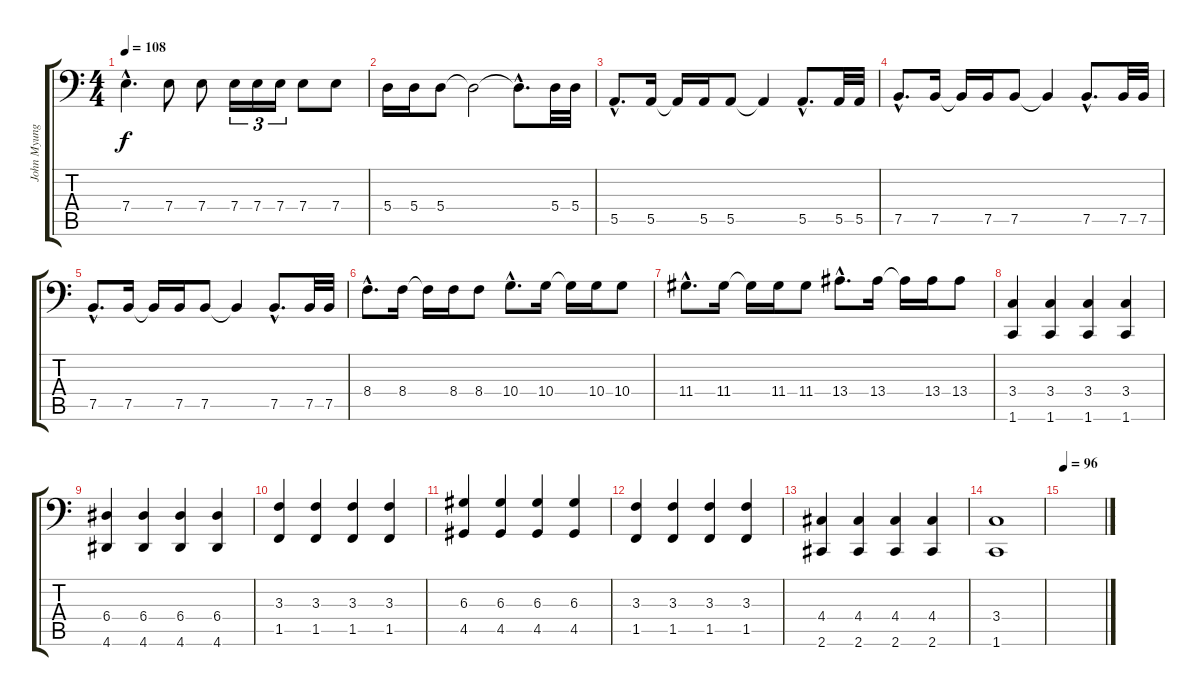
\track ("John Myung - 6 Strings Bass" "John Myung") {instrument electricbassfinger}
\staff {score tabs}
\tuning (C3 G2 D2 A1 E1 B0) {hide}
\ts (4 4)
\tempo 108
\clef f4
\ks c
7.4{hac}.4{d dy f} 7.4.8 7.4.8 7.4.16{tu (3 2)} 7.4.16{tu (3 2)} 7.4.16{tu (3 2)} 7.4.8 7.4.8 |
5.4.16 5.4.16 5.4.8 5.4{t}.2 5.4{hac t}.8{d} 5.4.32 5.4.32 |
5.5{hac}.8{d} 5.5.16 5.5{t}.16 5.5.16 5.5.8 5.5{t}.4 5.5{hac}.8{d} 5.5.32 5.5.32 |
7.5{hac}.8{d} 7.5.16 7.5{t}.16 7.5.16 7.5.8 7.5{t}.4 7.5{hac}.8{d} 7.5.32 7.5.32 |
7.5{hac}.8{d} 7.5.16 7.5{t}.16 7.5.16 7.5.8 7.5{t}.4 7.5{hac}.8{d} 7.5.32 7.5.32 |
8.4{hac}.8{d} 8.4.16 8.4{t}.16 8.4.16 8.4.8 10.4{hac}.8{d} 10.4.16 10.4{t}.16 10.4.16 10.4.8 |
11.4{hac}.8{d} 11.4.16 11.4{t}.16 11.4.16 11.4.8 13.4{hac}.8{d} 13.4.16 13.4{t}.16 13.4.16 13.4.8 |
(3.4 1.6).4 (3.4 1.6).4 (3.4 1.6).4 (3.4 1.6).4 |
(6.4 4.6).4 (6.4 4.6).4 (6.4 4.6).4 (6.4 4.6).4 |
(3.3 1.5).4 (3.3 1.5).4 (3.3 1.5).4 (3.3 1.5).4 |
(6.3 4.5).4 (6.3 4.5).4 (6.3 4.5).4 (6.3 4.5).4 |
(3.3 1.5).4 (3.3 1.5).4 (3.3 1.5).4 (3.3 1.5).4 |
(4.4 2.6).4 (4.4 2.6).4 (4.4 2.6).4 (4.4 2.6).4 |
(3.4 1.6).1 |
\tempo 96
